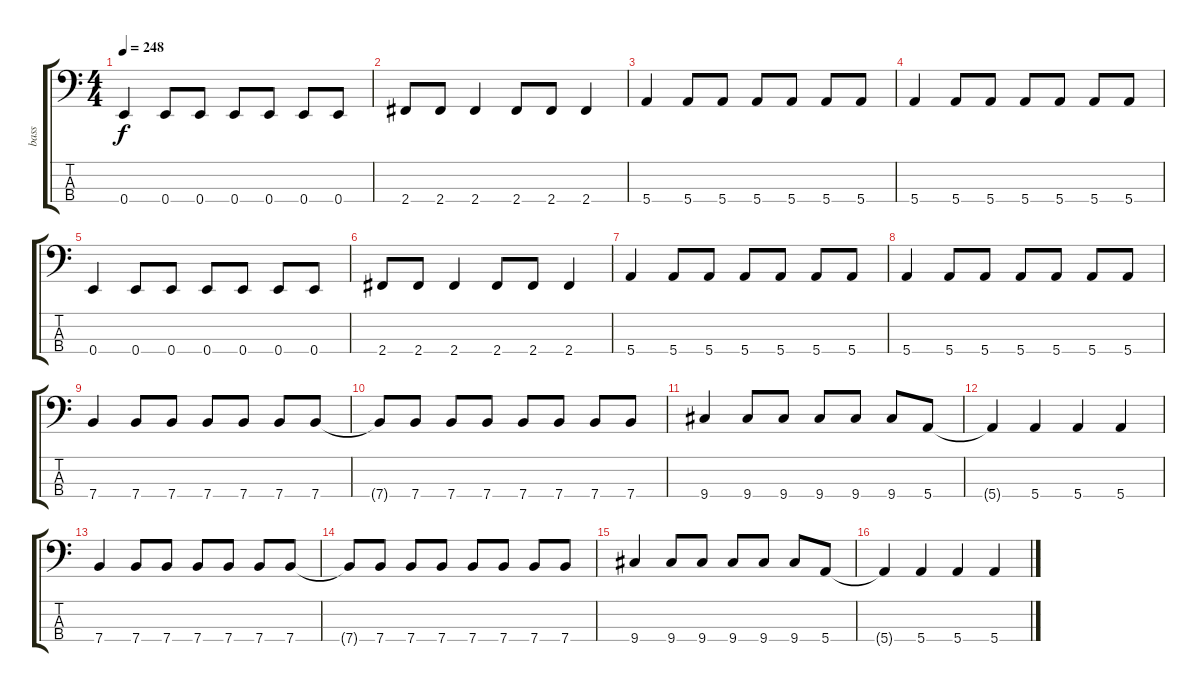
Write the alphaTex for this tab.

\track ("bass" "bass") {instrument electricbassfinger}
\staff {score tabs}
\tuning (G2 D2 A1 E1) {hide}
\ts (4 4)
\tempo 248
\clef f4
\ks c
0.4.4{dy f} 0.4.8 0.4.8 0.4.8 0.4.8 0.4.8 0.4.8 |
2.4.8 2.4.8 2.4.4 2.4.8 2.4.8 2.4.4 |
5.4.4 5.4.8 5.4.8 5.4.8 5.4.8 5.4.8 5.4.8 |
5.4.4 5.4.8 5.4.8 5.4.8 5.4.8 5.4.8 5.4.8 |
0.4.4 0.4.8 0.4.8 0.4.8 0.4.8 0.4.8 0.4.8 |
2.4.8 2.4.8 2.4.4 2.4.8 2.4.8 2.4.4 |
5.4.4 5.4.8 5.4.8 5.4.8 5.4.8 5.4.8 5.4.8 |
5.4.4 5.4.8 5.4.8 5.4.8 5.4.8 5.4.8 5.4.8 |
7.4.4 7.4.8 7.4.8 7.4.8 7.4.8 7.4.8 7.4.8 |
7.4{t}.8 7.4.8 7.4.8 7.4.8 7.4.8 7.4.8 7.4.8 7.4.8 |
9.4.4 9.4.8 9.4.8 9.4.8 9.4.8 9.4.8 5.4.8 |
5.4{t}.4 5.4.4 5.4.4 5.4.4 |
7.4.4 7.4.8 7.4.8 7.4.8 7.4.8 7.4.8 7.4.8 |
7.4{t}.8 7.4.8 7.4.8 7.4.8 7.4.8 7.4.8 7.4.8 7.4.8 |
9.4.4 9.4.8 9.4.8 9.4.8 9.4.8 9.4.8 5.4.8 |
5.4{t}.4 5.4.4 5.4.4 5.4.4
